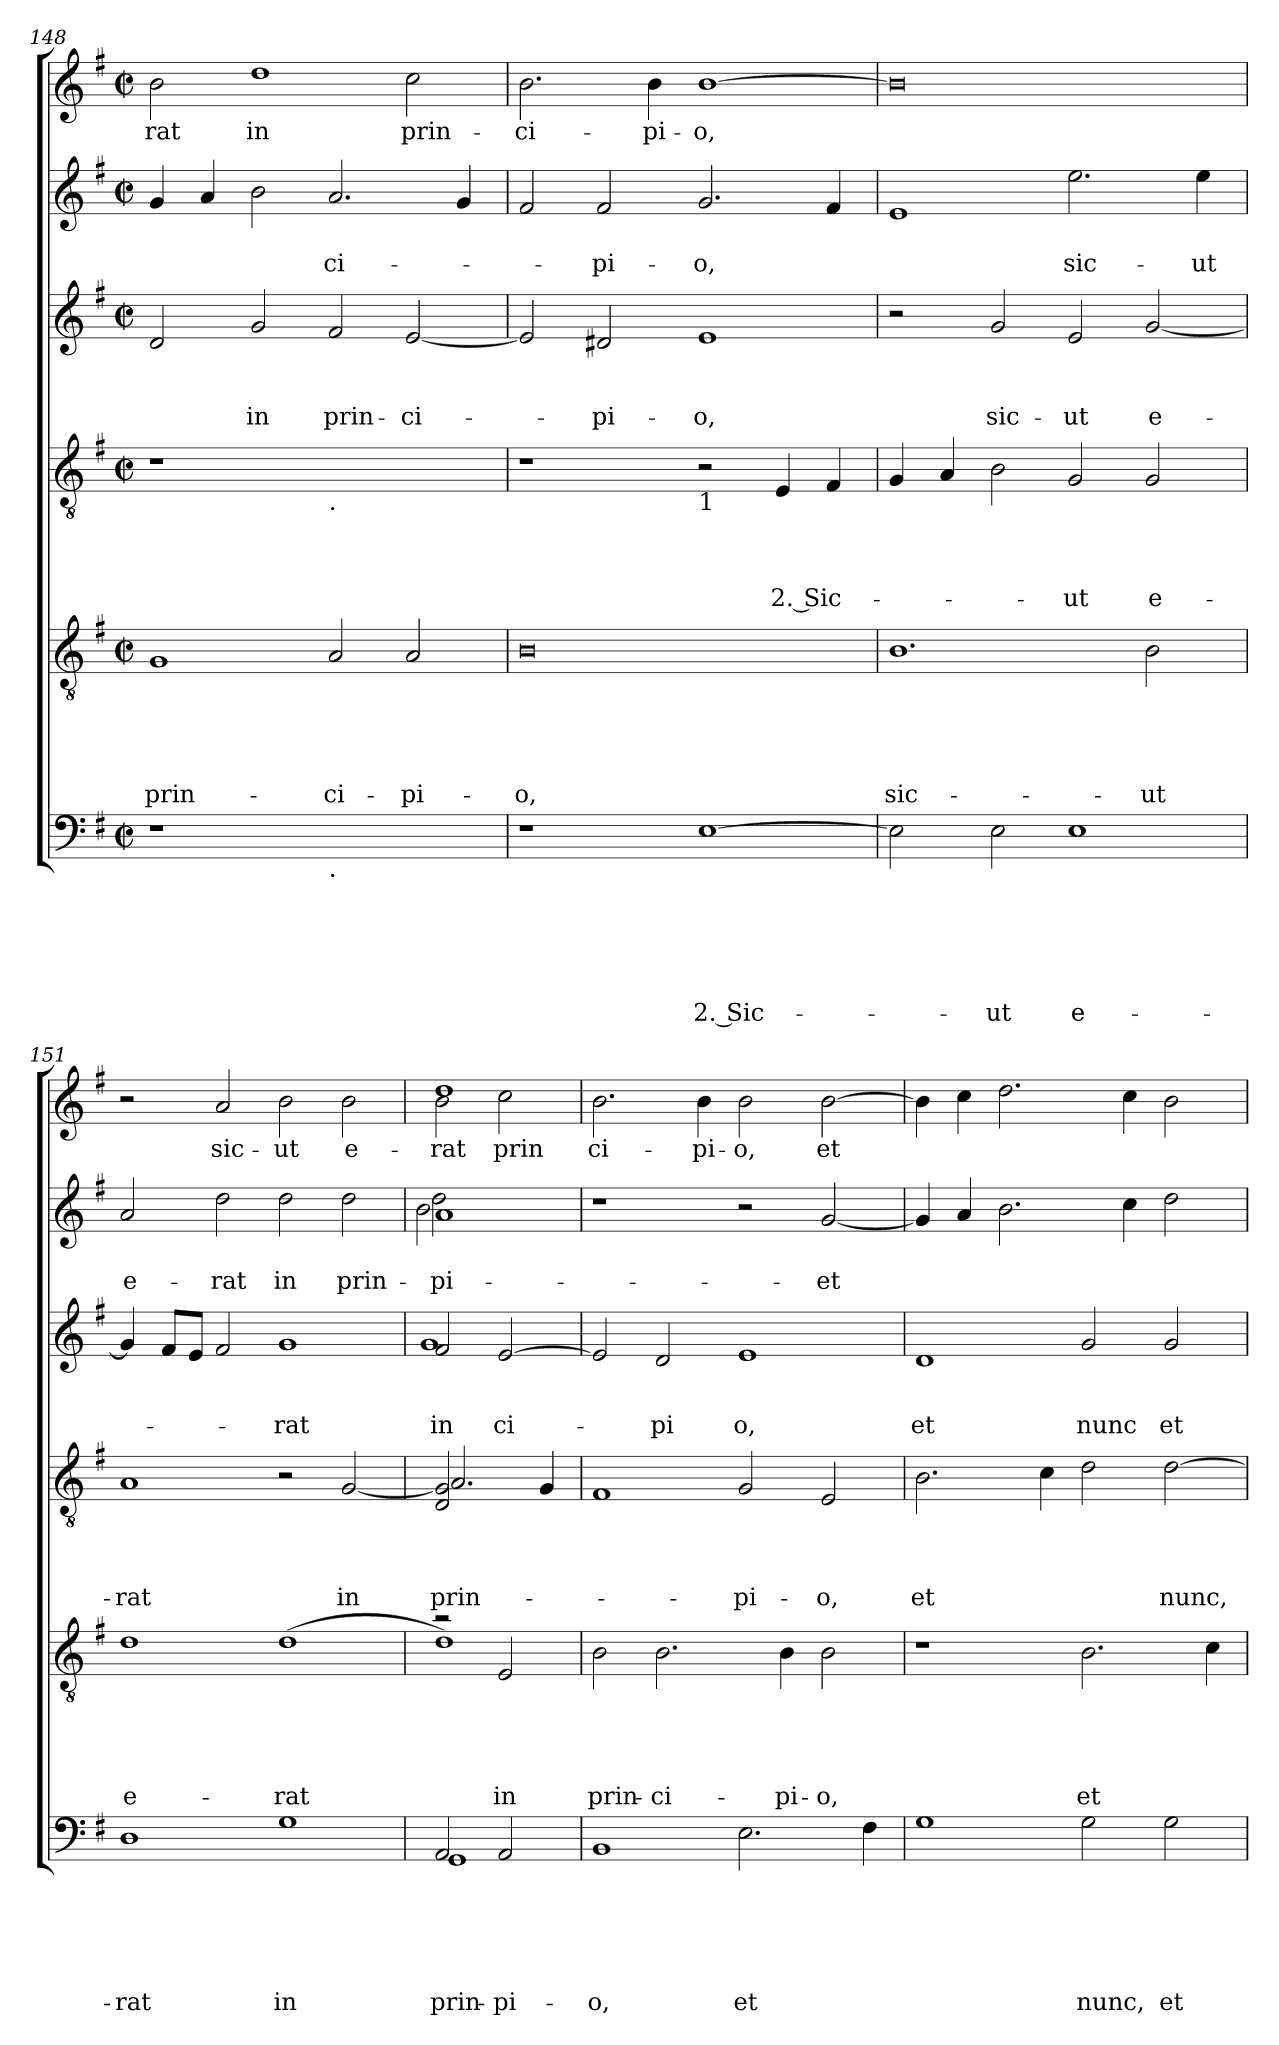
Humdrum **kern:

**kern	**text	**text	**text	**text	**text	**text	**kern	**text	**text	**text	**text	**text	**kern	**text	**text	**text	**text	**kern	**text	**text	**text	**kern	**text	**text	**kern	**text
*part6	*part6	*part6	*part6	*part6	*part6	*part6	*part5	*part5	*part5	*part5	*part5	*part5	*part4	*part4	*part4	*part4	*part4	*part3	*part3	*part3	*part3	*part2	*part2	*part2	*part1	*part1
*staff6	*staff6	*staff6	*staff6	*staff6	*staff6	*staff6	*staff5	*staff5	*staff5	*staff5	*staff5	*staff5	*staff4	*staff4	*staff4	*staff4	*staff4	*staff3	*staff3	*staff3	*staff3	*staff2	*staff2	*staff2	*staff1	*staff1
*clefF4	*	*	*	*	*	*	*clefGv2	*	*	*	*	*	*clefGv2	*	*	*	*	*clefG2	*	*	*	*clefG2	*	*	*clefG2	*
*k[f#]	*	*	*	*	*	*	*k[f#]	*	*	*	*	*	*k[f#]	*	*	*	*	*k[f#]	*	*	*	*k[f#]	*	*	*k[f#]	*
*G:	*	*	*	*	*	*	*G:	*	*	*	*	*	*G:	*	*	*	*	*G:	*	*	*	*G:	*	*	*G:	*
*M2/2	*	*	*	*	*	*	*M2/2	*	*	*	*	*	*M2/2	*	*	*	*	*M2/2	*	*	*	*M2/2	*	*	*M2/2	*
*met(c|)	*	*	*	*	*	*	*met(c|)	*	*	*	*	*	*met(c|)	*	*	*	*	*met(c|)	*	*	*	*met(c|)	*	*	*met(c|)	*
=148	=148	=148	=148	=148	=148	=148	=148	=148	=148	=148	=148	=148	=148	=148	=148	=148	=148	=148	=148	=148	=148	=148	=148	=148	=148	=148
!	!	!	!	!	!	!	!	!	!	!	!	!LO:LY:b	!	!	!	!	!	!	!	!	!	!	!	!	!	!LO:LY:b
1r	.	.	.	.	.	.	1G	.	.	.	.	prin-	1r	.	.	.	.	2d/	.	.	.	4g/	.	.	2b\	-rat
.	.	.	.	.	.	.	.	.	.	.	.	.	.	.	.	.	.	.	.	.	.	4a/	.	.	.	.
!	!	!	!	!	!	!	!	!	!	!	!	!	!	!	!	!	!	!	!	!	!LO:LY:b	!	!	!	!	!LO:LY:b
.	.	.	.	.	.	.	.	.	.	.	.	.	.	.	.	.	.	2g/	.	.	in	2b\	.	.	1dd	in
!	!	!	!	!	!	!	!	!	!	!	!	!	!LO:TX:b:t=.	!	!	!	!	!	!	!	!	!	!	!	!	!
!LO:TX:b:t=.	!	!	!	!	!	!	!	!	!	!	!	!	!	!	!	!	!	!	!	!	!	!	!	!	!	!
!	!	!	!	!	!	!	!	!	!	!	!	!LO:LY:b	!	!	!	!	!	!	!	!	!LO:LY:b	!	!	!LO:LY:b	!	!
1ryy	.	.	.	.	.	.	2A/	.	.	.	.	-ci-	1ryy	.	.	.	.	2f#/	.	.	prin-	2.a/	.	-ci-	.	.
!	!	!	!	!	!	!	!	!	!	!	!	!LO:LY:b	!	!	!	!	!	!	!	!	!LO:LY:b:rj	!	!	!	!	!LO:LY:b
.	.	.	.	.	.	.	2A/	.	.	.	.	-pi-	.	.	.	.	.	[<2e/	.	.	-ci-	.	.	.	2cc\	prin-
.	.	.	.	.	.	.	.	.	.	.	.	.	.	.	.	.	.	.	.	.	.	4g/	.	.	.	.
=149	=149	=149	=149	=149	=149	=149	=149	=149	=149	=149	=149	=149	=149	=149	=149	=149	=149	=149	=149	=149	=149	=149	=149	=149	=149	=149
!	!	!	!	!	!	!	!	!	!	!	!	!LO:LY:b	!	!	!	!	!	!	!	!	!	!	!	!	!	!LO:LY:b
1r	.	.	.	.	.	.	0B	.	.	.	.	-o,	1r	.	.	.	.	2e/]	.	.	.	2f#/	.	.	2.b\	-ci-
!	!	!	!	!	!	!	!	!	!	!	!	!	!	!	!	!	!	!	!	!	!LO:LY:b	!	!	!LO:LY:b	!	!
.	.	.	.	.	.	.	.	.	.	.	.	.	.	.	.	.	.	2d#/	.	.	-pi-	2f#/	.	-pi-	.	.
!	!	!	!	!	!	!	!	!	!	!	!	!	!	!	!	!	!	!	!	!	!	!	!	!	!	!LO:LY:b
.	.	.	.	.	.	.	.	.	.	.	.	.	.	.	.	.	.	.	.	.	.	.	.	.	4b\	-pi-
!	!	!	!	!	!	!	!	!	!	!	!	!	!LO:TX:b:t=1	!	!	!	!	!	!	!	!	!	!	!	!	!
!	!	!	!	!	!	!LO:LY:b:rj	!	!	!	!	!	!	!	!	!	!	!	!	!	!	!LO:LY:b	!	!	!LO:LY:b	!	!LO:LY:b:rj
[>1E	.	.	.	.	.	2. Sic-	.	.	.	.	.	.	2r	.	.	.	.	1e	.	.	-o,	2.g/	.	-o,	[>1b	-o,
!	!	!	!	!	!	!	!	!	!	!	!	!	!	!	!	!	!LO:LY:b:rj	!	!	!	!	!	!	!	!	!
.	.	.	.	.	.	.	.	.	.	.	.	.	4E/	.	.	.	2. Sic-	.	.	.	.	.	.	.	.	.
.	.	.	.	.	.	.	.	.	.	.	.	.	4F#/	.	.	.	.	.	.	.	.	4f#/	.	.	.	.
=150	=150	=150	=150	=150	=150	=150	=150	=150	=150	=150	=150	=150	=150	=150	=150	=150	=150	=150	=150	=150	=150	=150	=150	=150	=150	=150
!	!	!	!	!	!	!	!	!	!	!	!	!LO:LY:b	!	!	!	!	!	!	!	!	!	!	!	!	!	!
2E\]	.	.	.	.	.	.	1.B	.	.	.	.	sic-	4G/	.	.	.	.	2r	.	.	.	1e	.	.	0b]	.
.	.	.	.	.	.	.	.	.	.	.	.	.	4A/	.	.	.	.	.	.	.	.	.	.	.	.	.
!	!	!	!	!	!	!LO:LY:b	!	!	!	!	!	!	!	!	!	!	!	!	!	!	!LO:LY:b	!	!	!	!	!
2E\	.	.	.	.	.	-ut	.	.	.	.	.	.	2B\	.	.	.	.	2g/	.	.	sic-	.	.	.	.	.
!	!	!	!	!	!	!LO:LY:b:rj	!	!	!	!	!	!	!	!	!	!	!LO:LY:b	!	!	!	!LO:LY:b:rj	!	!	!LO:LY:b	!	!
1E	.	.	.	.	.	e-	.	.	.	.	.	.	2G/	.	.	.	-ut	2e/	.	.	-ut	2.ee\	.	sic-	.	.
!	!	!	!	!	!	!	!	!	!	!	!	!LO:LY:b	!	!	!	!	!LO:LY:b	!	!	!	!LO:LY:b:rj	!	!	!	!	!
.	.	.	.	.	.	.	2B\	.	.	.	.	-ut	2G/	.	.	.	e-	[<2g/	.	.	e-	.	.	.	.	.
!	!	!	!	!	!	!	!	!	!	!	!	!	!	!	!	!	!	!	!	!	!	!	!	!LO:LY:b	!	!
.	.	.	.	.	.	.	.	.	.	.	.	.	.	.	.	.	.	.	.	.	.	4ee\	.	-ut	.	.
=151	=151	=151	=151	=151	=151	=151	=151	=151	=151	=151	=151	=151	=151	=151	=151	=151	=151	=151	=151	=151	=151	=151	=151	=151	=151	=151
!	!	!	!	!	!	!LO:LY:b	!	!	!	!	!	!LO:LY:b:rj	!	!	!	!	!LO:LY:b	!	!	!	!	!	!	!LO:LY:b	!	!
1D	.	.	.	.	.	-rat	1d	.	.	.	.	e-	1A	.	.	.	-rat	4g/]	.	.	.	2a/	.	e-	2r	.
.	.	.	.	.	.	.	.	.	.	.	.	.	.	.	.	.	.	8f#/L	.	.	.	.	.	.	.	.
.	.	.	.	.	.	.	.	.	.	.	.	.	.	.	.	.	.	8e/J	.	.	.	.	.	.	.	.
!	!	!	!	!	!	!	!	!	!	!	!	!	!	!	!	!	!	!	!	!	!	!	!	!LO:LY:b	!	!LO:LY:b
.	.	.	.	.	.	.	.	.	.	.	.	.	.	.	.	.	.	2f#/	.	.	.	2dd\	.	-rat	2a/	sic-
!	!	!	!	!	!	!LO:LY:b	!	!	!	!	!	!LO:LY:b	!	!	!	!	!	!	!	!	!LO:LY:b	!	!	!LO:LY:b	!	!LO:LY:b:rj
1G	.	.	.	.	.	in	(>1d	.	.	.	.	-rat	2r	.	.	.	.	1g	.	.	-rat	2dd\	.	in	2b\	-ut
!	!	!	!	!	!	!	!	!	!	!	!	!	!	!	!	!	!LO:LY:b	!	!	!	!	!	!	!LO:LY:b	!	!LO:LY:b
.	.	.	.	.	.	.	.	.	.	.	.	.	[<2G/	.	.	.	in	.	.	.	.	2dd\	.	prin-	2b\	e-
=152	=152	=152	=152	=152	=152	=152	=152	=152	=152	=152	=152	=152	=152	=152	=152	=152	=152	=152	=152	=152	=152	=152	=152	=152	=152	=152
!	!	!	!	!	!	!LO:LY:b	!	!	!	!	!	!	!	!	!	!	!	!	!	!	!	!	!	!	!	!
*^	*	*	*	*	*	*	*	*	*	*	*	*	*	*	*	*	*	*	*	*	*	*	*	*	*	*
!	!	!	!	!	!	!	!LO:LY:b	!	!	!	!	!	!	!	!	!	!	!LO:LY:b:rj	!	!	!	!	!	!	!	!	!
*	*	*	*	*	*	*	*	*^	*	*	*	*	*	*^	*	*	*	*	*	*	*	*	*	*	*	*	*
*	*	*	*	*	*	*	*	*	*	*	*	*	*	*	*	*^	*	*	*	*	*	*	*	*	*	*	*	*	*
!	!	!	!	!	!	!	!	!	!	!	!	!	!	!	!	!	!	!	!	!	!LO:LY:b	!	!	!	!LO:LY:b	!	!	!	!	!
*	*	*	*	*	*	*	*	*	*	*	*	*	*	*	*	*	*	*	*	*	*	*^	*	*	*	*	*	*	*	*
!	!	!	!	!	!	!	!	!	!	!	!	!	!	!	!	!	!	!	!	!	!	!	!	!	!	!LO:LY:b	!	!	!LO:LY:b	!	!
*	*	*	*	*	*	*	*	*	*	*	*	*	*	*	*	*	*	*	*	*	*	*	*	*	*	*	*^	*	*	*	*
!	!	!	!	!	!	!	!	!	!	!	!	!	!	!	!	!	!	!	!	!	!	!	!	!	!	!	!	!	!	!LO:LY:b	!	!
*	*	*	*	*	*	*	*	*	*	*	*	*	*	*	*	*	*	*	*	*	*	*	*	*	*	*	*	*^	*	*	*	*
!	!	!	!	!	!	!	!	!	!	!	!	!	!	!	!	!	!	!	!	!	!	!	!	!	!	!	!	!	!	!	!LO:LY:b	!	!LO:LY:b
*	*	*	*	*	*	*	*	*	*	*	*	*	*	*	*	*	*	*	*	*	*	*	*	*	*	*	*	*	*	*	*	*^	*
!	!	!	!	!	!	!	!	!	!	!	!	!	!	!	!	!	!	!	!	!	!	!	!	!	!	!	!	!	!	!	!	!	!	!LO:LY:b
2AA/	1GG	.	.	.	.	.	-prin-	2ra	1d)	.	.	.	.	.	2G/]	2.A/	2D/	.	.	.	-prin-	2f#/	1g	.	.	-in	1a	2dd\	2b\	.	-pi-	1dd	2b\	rat
!	!	!	!	!	!	!	!LO:LY:b	!	!	!	!	!	!	!LO:LY:b	!	!	!	!	!	!	!	!	!	!	!	!LO:LY:b:rj	!	!	!	!	!	!	!	!LO:LY:b
2AA/	.	.	.	.	.	.	-pi-	2E/	.	.	.	.	.	in	2ryy	.	2ryy	.	.	.	.	[>2e/	.	.	.	-ci-	.	2ryy	2ryy	.	.	.	2cc\	prin-
.	.	.	.	.	.	.	.	.	.	.	.	.	.	.	.	4G/	.	.	.	.	.	.	.	.	.	.	.	.	.	.	.	.	.	.
*v	*v	*	*	*	*	*	*	*	*	*	*	*	*	*	*	*v	*v	*	*	*	*	*v	*v	*	*	*	*v	*v	*v	*	*	*v	*v	*
*	*	*	*	*	*	*	*v	*v	*	*	*	*	*	*	*	*	*	*	*	*	*	*	*	*	*	*	*	*
!!LO:PB:g=z
=153	=153	=153	=153	=153	=153	=153	=153	=153	=153	=153	=153	=153	=153	=153	=153	=153	=153	=153	=153	=153	=153	=153	=153	=153	=153	=153	=153
!	!	!	!	!	!	!LO:LY:b	!	!	!	!	!	!LO:LY:b	!	!	!	!	!	!	!	!	!	!	!	!	!	!	!LO:LY:b
*	*	*	*	*	*	*	*	*	*	*	*	*	*v	*v	*	*	*	*	*	*	*	*	*	*	*	*	*
1BB	.	.	.	.	.	-o,	2B\	.	.	.	.	prin-	1F#	.	.	.	.	2e/]	.	.	.	1r	.	.	2.b\	-ci-
!	!	!	!	!	!	!	!	!	!	!	!	!LO:LY:b:rj	!	!	!	!	!	!	!	!	!LO:LY:b	!	!	!	!	!
.	.	.	.	.	.	.	2.B\	.	.	.	.	-ci-	.	.	.	.	.	2d/	.	.	pi	.	.	.	.	.
!	!	!	!	!	!	!	!	!	!	!	!	!	!	!	!	!	!	!	!	!	!	!	!	!	!	!LO:LY:b
.	.	.	.	.	.	.	.	.	.	.	.	.	.	.	.	.	.	.	.	.	.	.	.	.	4b\	-pi-
!	!	!	!	!	!	!LO:LY:b	!	!	!	!	!	!	!	!	!	!	!LO:LY:b	!	!	!	!LO:LY:b	!	!	!	!	!LO:LY:b
2.E\	.	.	.	.	.	et	.	.	.	.	.	.	2G/	.	.	.	-pi-	1e	.	.	o,	2r	.	.	2b\	-o,
!	!	!	!	!	!	!	!	!	!	!	!	!LO:LY:b	!	!	!	!	!	!	!	!	!	!	!	!	!	!
.	.	.	.	.	.	.	4B\	.	.	.	.	-pi-	.	.	.	.	.	.	.	.	.	.	.	.	.	.
!	!	!	!	!	!	!	!	!	!	!	!	!LO:LY:b	!	!	!	!	!LO:LY:b	!	!	!	!	!	!	!LO:LY:b	!	!LO:LY:b
.	.	.	.	.	.	.	2B\	.	.	.	.	-o,	2E/	.	.	.	-o,	.	.	.	.	[<2g/	.	-et	[>2b\	et
4F#\	.	.	.	.	.	.	.	.	.	.	.	.	.	.	.	.	.	.	.	.	.	.	.	.	.	.
=154	=154	=154	=154	=154	=154	=154	=154	=154	=154	=154	=154	=154	=154	=154	=154	=154	=154	=154	=154	=154	=154	=154	=154	=154	=154	=154
!	!	!	!	!	!	!	!	!	!	!	!	!	!	!	!	!	!LO:LY:b	!	!	!	!LO:LY:b	!	!	!	!	!
1G	.	.	.	.	.	.	1r	.	.	.	.	.	2.B\	.	.	.	et	1d	.	.	et	4g/]	.	.	4b\]	.
.	.	.	.	.	.	.	.	.	.	.	.	.	.	.	.	.	.	.	.	.	.	4a/	.	.	4cc\	.
.	.	.	.	.	.	.	.	.	.	.	.	.	.	.	.	.	.	.	.	.	.	2.b\	.	.	2.dd\	.
.	.	.	.	.	.	.	.	.	.	.	.	.	4c\	.	.	.	.	.	.	.	.	.	.	.	.	.
!	!	!	!	!	!	!LO:LY:b	!	!	!	!	!	!LO:LY:b	!	!	!	!	!	!	!	!	!LO:LY:b	!	!	!	!	!
2G\	.	.	.	.	.	nunc,	2.B\	.	.	.	.	et	2d\	.	.	.	.	2g/	.	.	nunc	.	.	.	.	.
.	.	.	.	.	.	.	.	.	.	.	.	.	.	.	.	.	.	.	.	.	.	4cc\	.	.	4cc\	.
!	!	!	!	!	!	!LO:LY:b	!	!	!	!	!	!	!	!	!	!	!LO:LY:b	!	!	!	!LO:LY:b	!	!	!	!	!
2G\	.	.	.	.	.	et	.	.	.	.	.	.	[>2d\	.	.	.	nunc,	2g/	.	.	et	2dd\	.	.	2b\	.
.	.	.	.	.	.	.	4c\	.	.	.	.	.	.	.	.	.	.	.	.	.	.	.	.	.	.	.
=	=	=	=	=	=	=	=	=	=	=	=	=	=	=	=	=	=	=	=	=	=	=	=	=	=	=
*-	*-	*-	*-	*-	*-	*-	*-	*-	*-	*-	*-	*-	*-	*-	*-	*-	*-	*-	*-	*-	*-	*-	*-	*-	*-	*-
